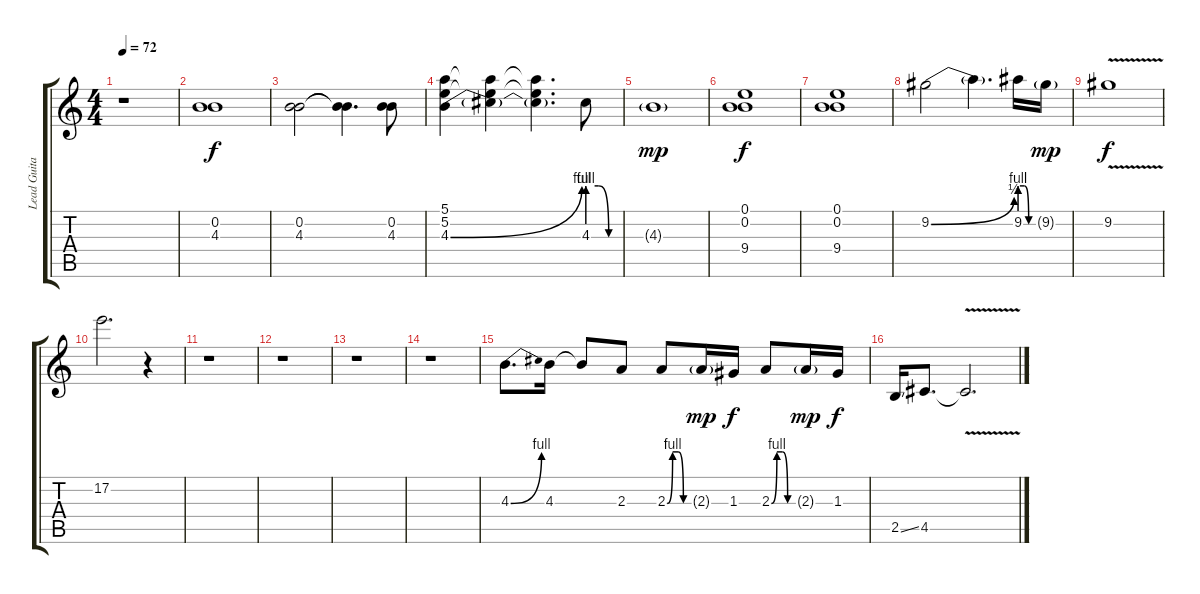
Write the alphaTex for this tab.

\track ("Lead Guitar" "Lead Guita") {instrument distortionguitar}
\staff {score tabs}
\tuning (E4 B3 G3 D3 A2 E2) {hide}
\ts (4 4)
\tempo 72
\clef g2
\ks c
r.1{dy f} |
(0.2 4.3).1 |
(0.2 4.3).2 (0.2{t} 4.3{t}).4{d} (0.2 4.3).8 |
(5.1 5.2 4.3{be (bend 0 0 60 4)}).4 (5.1{t} 5.2{t} 4.3{t}).4 (5.1{t} 5.2{t} 4.3{t}).4{d} 4.3{be (custom 0 4 20 4 40 0 60 0)}.8 |
4.3{g}.1{dy mp} |
(0.1 0.2 9.4).1{dy f} |
(0.1 0.2 9.4).1 |
9.2{be (bend 0 0 60 2)}.2 9.2{t}.4{d} 9.2{be (custom 0 4 20 4 40 0 60 0)}.16 9.2{g}.16{dy mp} |
9.2{v}.1{dy f} |
17.2.2{d} r.4 |
r.1 |
r.1 |
r.1 |
r.1 |
4.3{be (bend 0 0 60 4)}.8{d} 4.3.16 4.3{t}.8 2.3.8 2.3{be (custom 0 0 15 4 30 4 45 0 60 0)}.8 2.3{g}.16{dy mp} 1.3.16{dy f} 2.3{be (custom 0 0 15 4 30 4 45 0 60 0)}.8 2.3{g}.16{dy mp} 1.3.16{dy f} |
2.5{ss}.16 4.5.8{d} 4.5{v t}.2{d}
